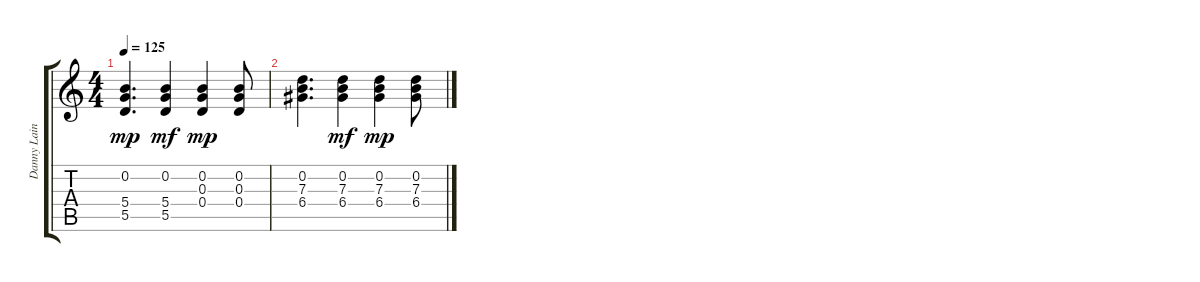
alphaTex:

\track ("Danny Laine" "Danny Lain") {instrument acousticguitarsteel}
\staff {score tabs}
\tuning (E4 B3 G3 D3 A2 E2) {hide}
\ts (4 4)
\tempo 125
\clef g2
\ks c
(0.2 5.4 5.5).4{d dy mp volume 2} (0.2 5.4 5.5).4{dy mf volume 2} (0.2 0.3 0.4).4{dy mp volume 1} (0.2 0.3 0.4).8{volume 1} |
(0.2 7.3 6.4).4{d volume 1} (0.2 7.3 6.4).4{dy mf volume 1} (0.2 7.3 6.4).4{dy mp volume 0} (0.2 7.3 6.4).8{volume 0}
